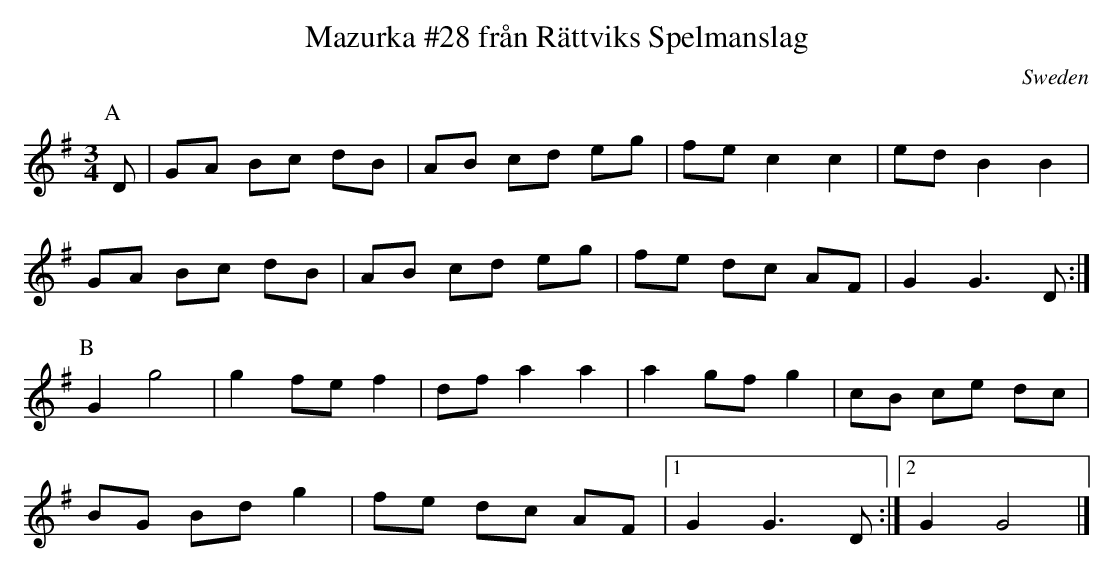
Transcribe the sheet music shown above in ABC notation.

X:1
T:Mazurka #28 fr\aan R\"attviks Spelmanslag
O:Sweden
M:3/4
L:1/8
K:G
P:A
D | GA Bc dB | AB cd eg | fe c2 c2 | ed B2 B2 |
GA Bc dB | AB cd eg | fe dc AF | G2 G3 D :|
P:B
G2 g4 | g2 fe f2 | df a2 a2 | a2 gf g2 | cB ce dc |
BG Bd g2 | fe dc AF |[1 G2 G3 D :|[2 G2 G4 |]
